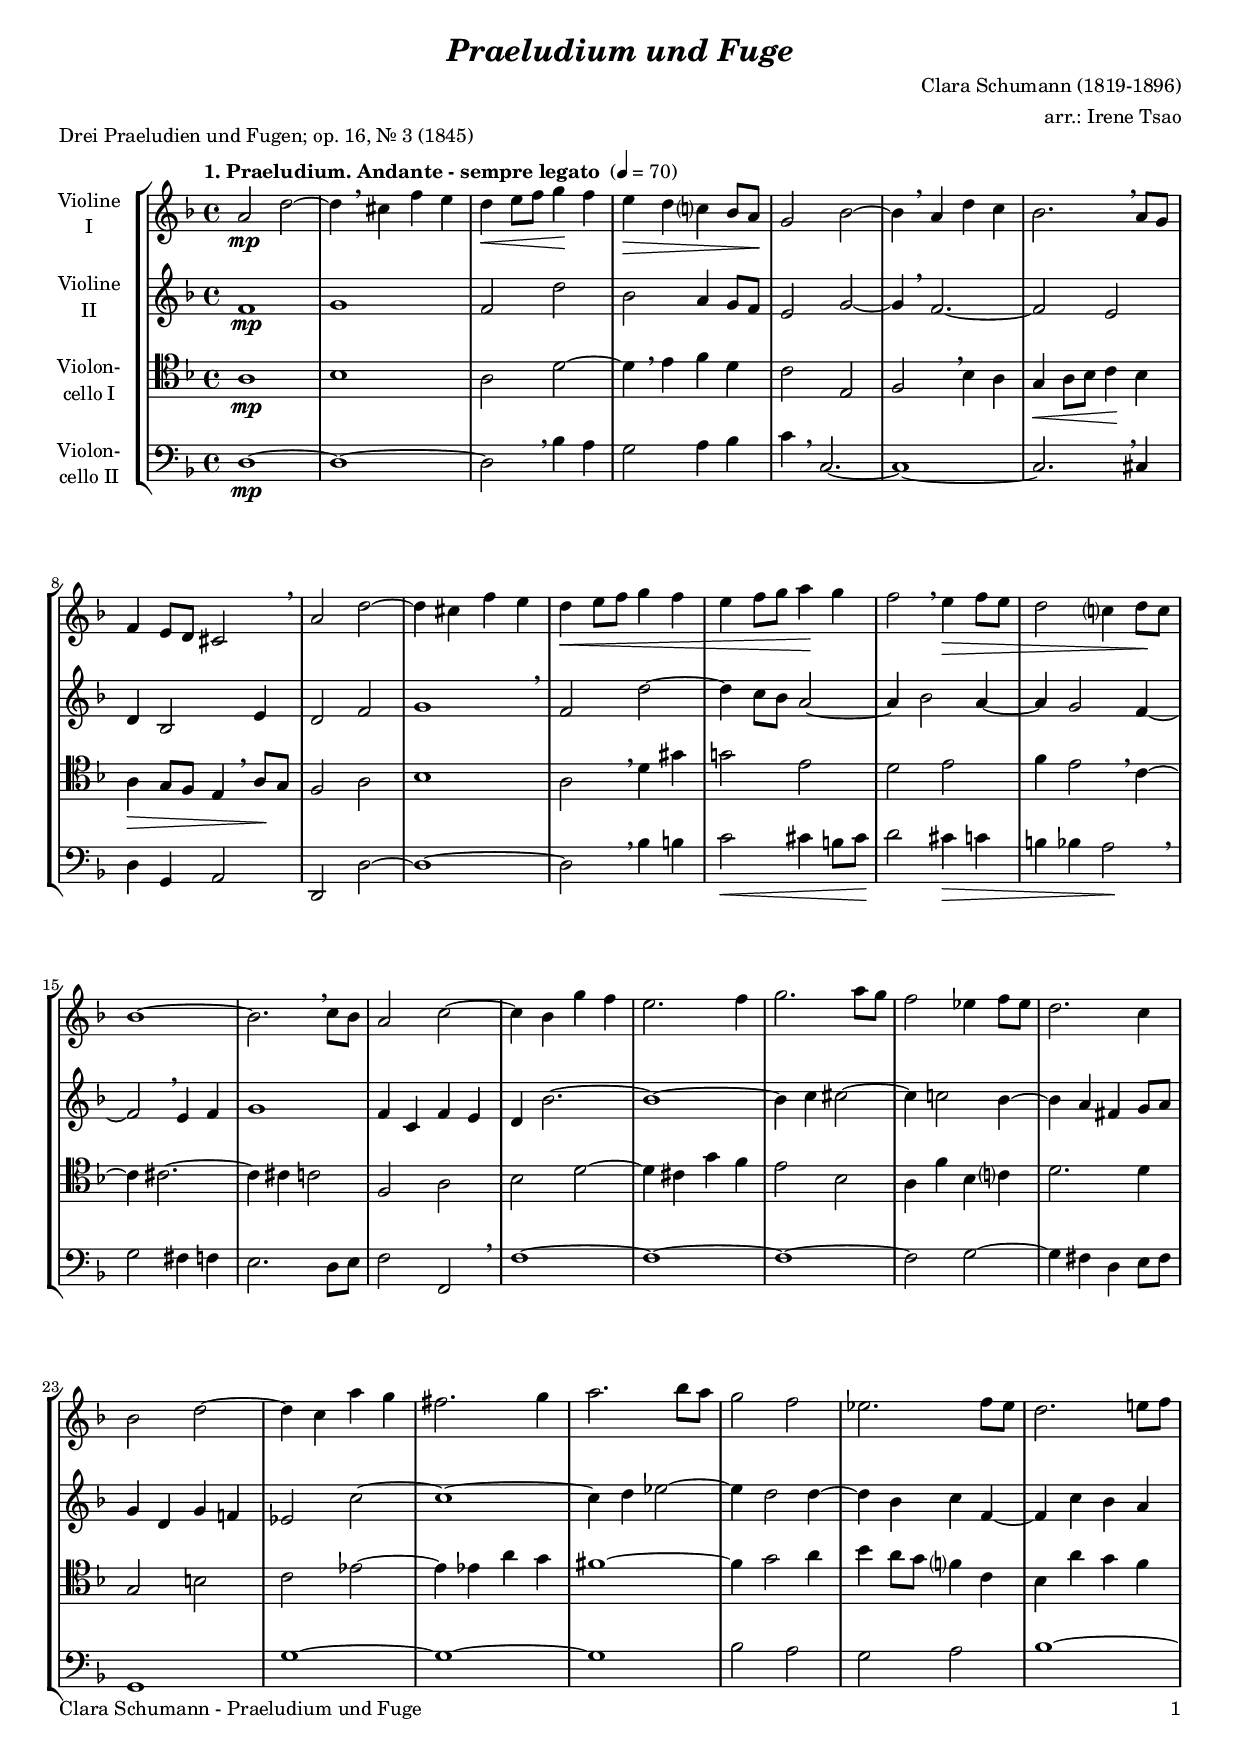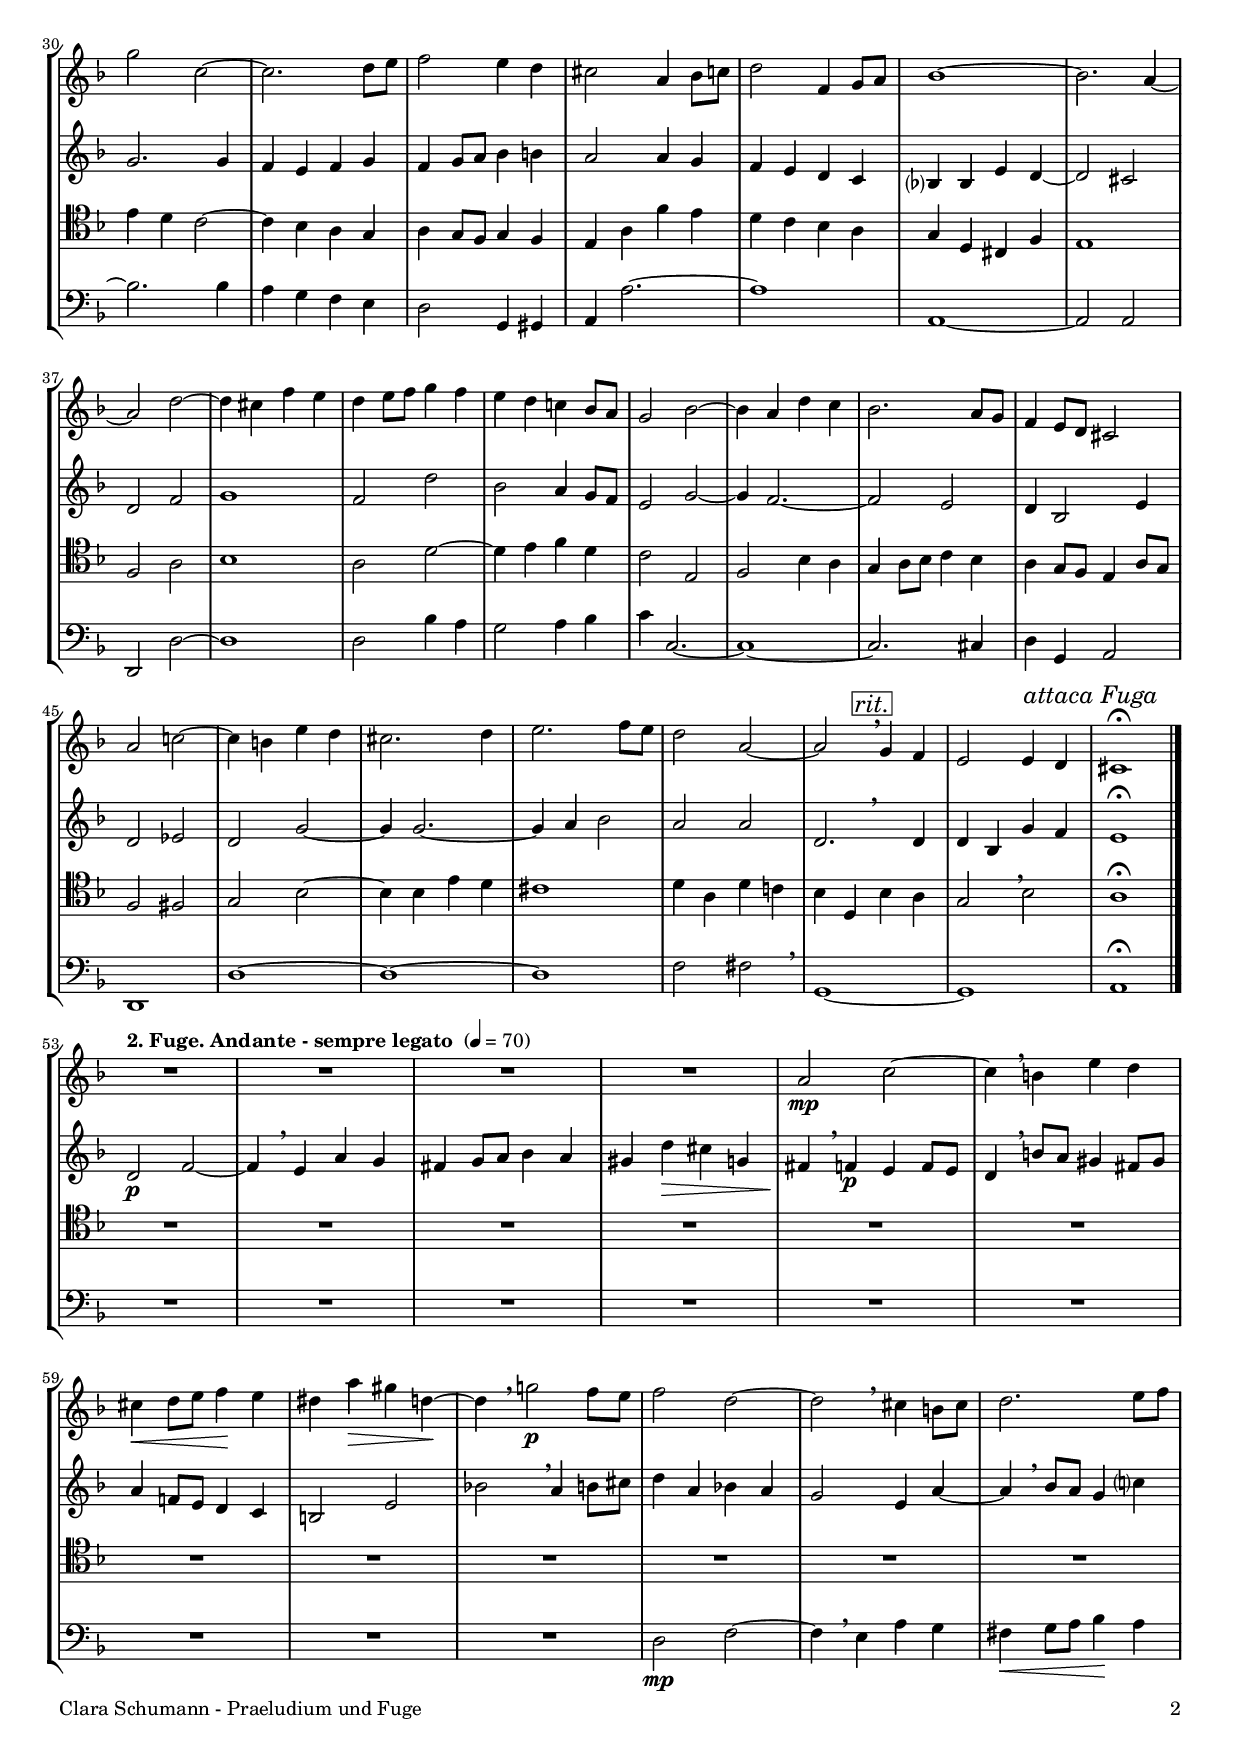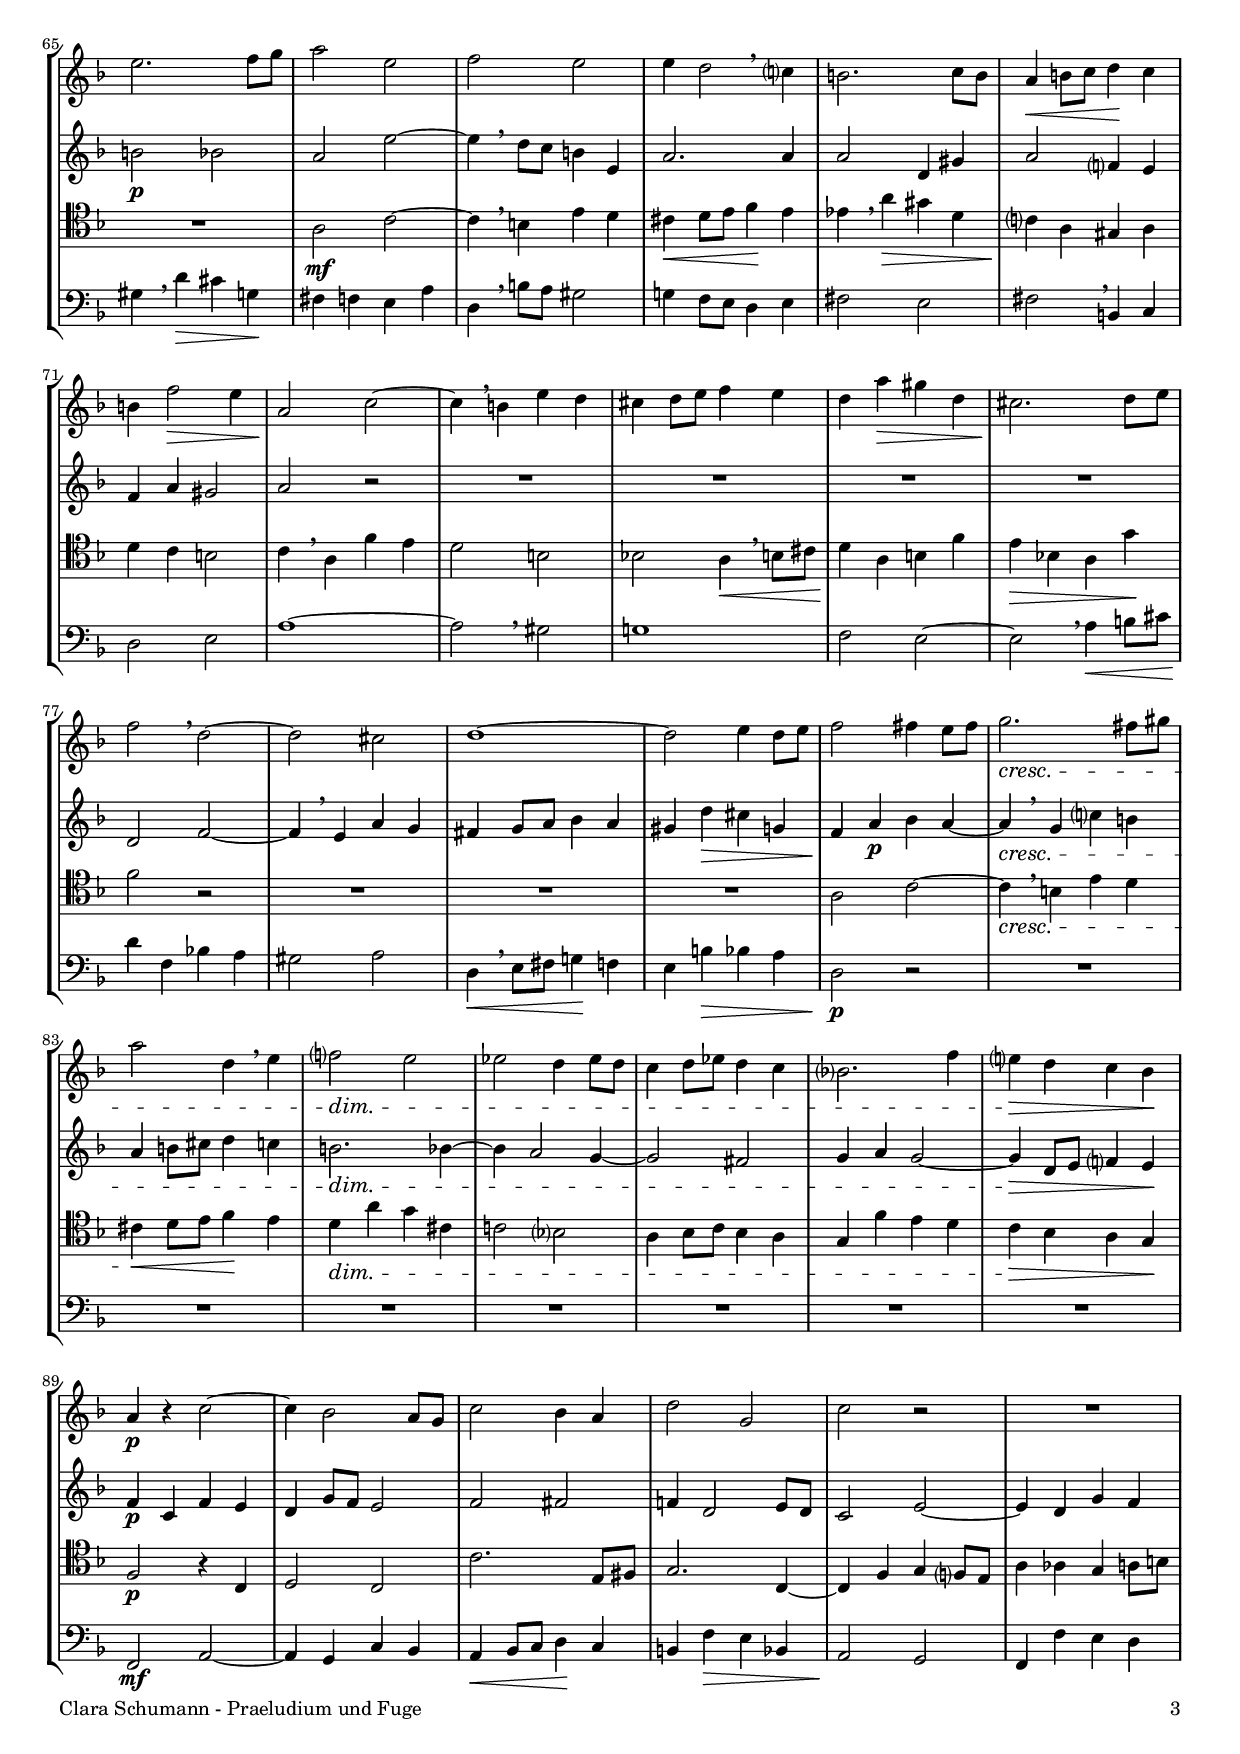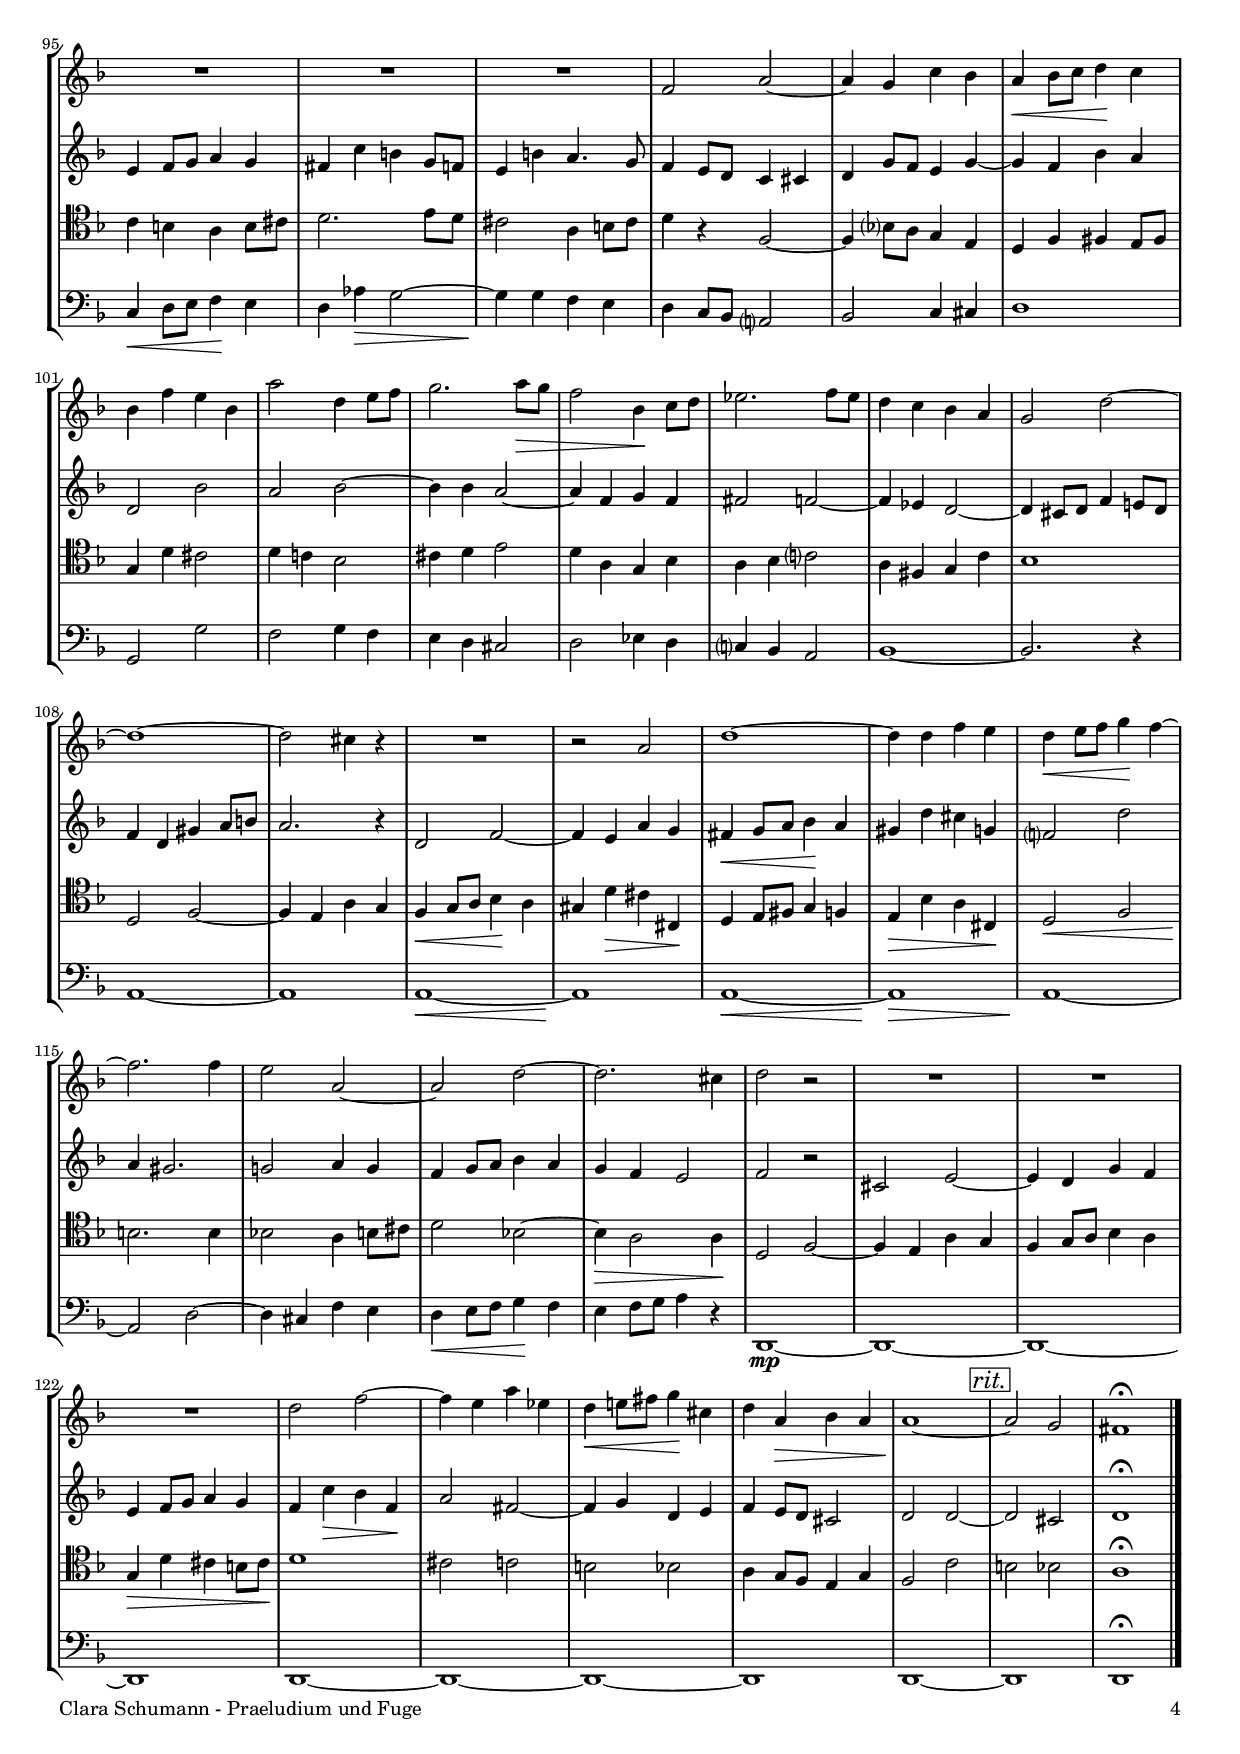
\version "2.18.2"
\include "deutsch.ly"
  
#(set-global-staff-size 17)

\header {
  title     = \markup \bold \italic "Praeludium und Fuge"
  composer  = "Clara Schumann (1819-1896)"
  arranger  = "arr.: Irene Tsao"
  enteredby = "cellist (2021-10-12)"
  piece     = "Drei Praeludien und Fugen; op. 16, Nr. 3 (1845)"
}

voiceconsts = {
  \key g \minor
  \time 4/4
  \clef "treble"
%  \numericTimeSignature
  \compressEmptyMeasures
  % Set default beaming for all staves
%  \set Timing.beamExceptions = #'()
%  \set Timing.baseMoment     = #(ly:make-moment 1 4)
%  \set Timing.beatStructure  = #'(1 1 1 1)
}

micl = "clarinet"
mifl = "flute"
miob = "oboe"
mifh = "french horn"
misx = "tenor sax"
mist = "string ensemble 1"
misz = "string ensemble 2"
miba = "cello"
%miba = "pizzicato strings"

atfu = \mark \markup \italic "attaca Fuga"
echo = \markup \italic "(Echo)"
rit  = \mark \markup \box \italic "rit."
solo = \markup \italic "Solo"
tutt = \markup \italic "Tutti"

introa = {        \tempo "1. Praeludium. Andante - sempre legato " 4=70 }
introb = { \break \tempo "2. Fuge. Andante - sempre legato " 4=70 }

va = \relative c'' {
  \voiceconsts 

  \introa
  d2\mp g~
  g4 \breathe fis b a
  g\< a8 b c4\! b
  a\> g f? es8 d\!
  c2 es~
  es4 \breathe d g f

  es2. \breathe d8 c
  b4 a8 g fis2 \breathe
  d' g~
  g4 fis b a
  g\< a8 b c4 b
  a b8 c d4\! c

  b2 \breathe a4\> b8 a
  g2 f?4 g8\! f
  es1~
  es2. \breathe f8 es
  d2 f~
  f4 es c' b

  a2. b4
  c2. d8 c
  b2 as4 b8 as
  g2. f4
  es2 g~
  g4 f d' c

  h2. c4
  d2. es8 d
  c2 b
  as2. b8 as
  g2. a!8 b
  c2 f,~

  f2. g8 a
  b2 a4 g
  fis2 d4 es8 f
  g2 b,4 c8 d
  es1~
  es2. d4~

  d2 g~
  g4 fis b a
  g a8 b c4 b
  a g f! es8 d
  c2 es~
  es4 d g f

  es2. d8 c
  b4 a8 g fis2
  d' f!~
  f4 e a g
  fis2. g4
  a2. b8 a

  g2 d~
  d \breathe c4 \rit b
  a2 a4 g \atfu
  fis1\fermata \bar "|."

  \introb
  R1*4
  d'2\mp f~
  f4 \breathe e a g
  fis\< g8 a b4\! a
  gis d'\> cis g!~\!
  g \breathe c!2\p b8 a

  b2 g~
  g \breathe fis4 e8 fis
  g2. a8 b
  a2. b8 c
  d2 a
  b a

  a4 g2 \breathe f?4
  e2. f8 e
  d4\< e8 f g4\! f
  e b'2\> a4
  d,2\! f~
  f4 \breathe e a g

  fis g8 a b4 a
  g d'\> cis g
  fis2.\! g8 a
  b2 \breathe g~
  g fis
  g1~

  g2 a4 g8 a
  b2 h4 a8 h
  c2.\cresc h8 cis
  d2 g,4 \breathe a
  b?2\dim a
  as g4 as8 g

  f4 g8 as g4 f
  es?2. b'4
  a?\> g f es\!
  d\p r f2~
  f4 es2 d8 c
  f2 es4 d

  g2 c,
  f r
  R1*4
  b,2 d~
  d4 c f es
  d\< es8 f g4\! f

  es b' a es
  d'2 g,4 a8 b
  c2. d8\> c
  b2 es,4\! f8 g
  as2. b8 as
  g4 f es d

  c2 g'~
  g1~
  g2 fis4 r
  R1
  r2 d
  g1~
  g4 g b a

  g\< a8 b c4\! b~
  b2. b4
  a2 d,~
  d g~
  g2. fis4
  g2 r
  R1*3

  g2 b~
  b4 a d as
  g\< a!8 h c4\! fis,
  g d\> es d
  d1~\! \rit
  d2 c
  h1\fermata \bar "|."
}

vb = \relative c'' {
  \voiceconsts 

  \introa
  b1\mp
  c
  b2 g'
  es d4 c8 b
  a2 c~
  c4 \breathe b2.~

  b2 a
  g4 es2 a4
  g2 b
  c1 \breathe
  b2 g'~
  g4 f8 es d2~

  d4 es2 d4~
  d c2 b4~
  b2 \breathe a4 b
  c1
  b4 f b a
  g es'2.~

  es1~
  es4 f fis2~
  fis4 f2 es4~
  es d h c8 d
  c4 g c b!
  as2 f'~

  f1~
  f4 g as2~
  as4 g2 g4~
  g es f b,~
  b f' es d
  c2. c4

  b a b c
  b c8 d es4 e
  d2 d4 c
  b a g f
  es? es a g~
  g2 fis

  g b
  c1
  b2 g'
  es d4 c8 b
  a2 c~
  c4 b2.~

  b2 a
  g4 es2 a4
  g2 as
  g c~
  c4 c2.~
  c4 d es2

  d d
  g,2. \breathe \rit g4
  g es c' b \atfu
  a1\fermata \bar "|."

  \introb
  g2\p b~
  b4 \breathe a d c
  h c8 d es4 d
  cis g'\> fis c
  h\! \breathe b\p a b8 a

  g4 \breathe e'8 d cis4 h8 cis
  d4 b!8 a g4 f
  e2 a
  es'! \breathe d4 e8 fis
  g4 d es! d
  c2 a4 d~
  d \breathe es8 d c4 f?
  e2\p es

  d a'~
  a4 \breathe g8 f e4 a,
  d2. d4
  d2 g,4 cis
  d2 b?4 a
  b d cis2
  d r

  R1*4
  g,2 b~
  b4 \breathe a d c
  h c8 d es4 d
  cis g'\> fis c
  b\! d\p es d~
  d\cresc \breathe c f? e

  d e8 fis g4 f
  e2.\dim es4~
  es d2 c4~
  c2 h
  c4 d c2~
  c4\> g8 a b?4 a\!

  b\p f b a
  g c8 b a2
  b h
  b!4 g2 a8 g
  f2 a~
  a4 g c b
  a b8 c d4 c

  h f' e c8 b
  a4 e' d4. c8
  b4 a8 g f4 fis
  g c8 b a4 c~
  c b es d
  g,2 es'
  d es~

  es4 es d2~
  d4 b c b
  h2 b~
  b4 as g2~
  g4 fis8 g b4 a!8 g
  b4 g cis d8 e
  d2. r4

  g,2 b~
  b4 a d c
  h\< c8 d es4\! d
  cis g' fis c
  b?2 g'
  d4 cis2.

  c!2 d4 c
  b c8 d es4 d
  c b a2
  b r
  fis a~
  a4 g c b
  a b8 c d4 c

  b f'\> es b\!
  d2 h~
  h4 c g a
  b a8 g fis2
  g g~ \rit
  g fis
  g1\fermata \bar "|."
}

vc = \relative c' {
  \voiceconsts 
  \clef "tenor"
  
  \introa
  d1\mp
  es
  d2 g~
  g4 \breathe a b g
  f2 a,
  b \breathe es4 d

  c\< d8 es f4\! es
  d\> c8 b a4 \breathe d8\! c
  b2 d
  es1
  d2 \breathe g4 cis
  c!2 a

  g a
  b4 a2 \breathe f4~
  f fis2.~
  fis4 fis f2
  b, d
  es g~

  g4 fis c' b
  a2 es
  d4 b' es, f?
  g2. g4
  c,2 e
  f as2~

  as4 as d c
  h1~
  h4 c2 d4
  es d8 c b?4 f
  es d' c b
  a g f2~

  f4 es d c
  d c8 b c4 b
  a d b' a
  g f es d
  c g fis b
  a1

  b2 d
  es1
  d2 g~
  g4 a b g
  f2 a,
  b es4 d

  c d8 es f4 es
  d c8 b a4 d8 c
  b2 h
  c es~
  es4 es a g
  fis1

  g4 d g f!
  es g, es' \rit d
  c2 \breathe es \atfu
  d1\fermata \bar "|."

  \introb
  R1*13
  d2\mf f~
  f4 \breathe e a g
  fis\< g8 a b4\! a
  as \breathe d\> cis g
  f?\! d cis d

  g f e2
  f4 \breathe d b' a
  g2 e
  es! d4\< \breathe e8 fis
  g4\! d e b'
  a\> es! d c'\!
  b2 r
  R1*3

  d,2 f~
  f4\cresc \breathe e a g
  fis\< g8 a b4\! a
  g\dim d' c fis,
  f!2 es?
  d4 es8 f es4 d

  c b' a g
  f\> es d c\!
  b2\p r4 f
  g2 f
  f'2. a,8 h
  c2. f,4~
  f b c b?8 a

  d4 des c d8 e
  f4 e d e8 fis
  g2. a8 g
  fis2 d4 e8 fis
  g4 r b,2~
  b4 es?8 d c4 a

  g b h a8 h
  c4 g' fis2
  g4 f! es2
  fis4 g a2
  g4 d c es
  d es f?2

  d4 h c f
  es1
  g,2 b~
  b4 a d c
  b\< c8 d es4\! d
  cis g'\> fis fis,\!
  g a8 h c4 b

  a\> es' d fis,\!
  g2\< b
  e2.\! e4
  es!2 d4 e8 fis
  g2 es!~
  es4\> d2 d4\!
  g,2 b~
  b4 a d c

  b c8 d es4 d
  c\> g' fis e8 fis\!
  g1
  fis2 f
  e es
  d4 c8 b a4 c
  b2 f' \rit
  e es
  d1\fermata \bar "|."
}

vd = \relative c' {
  \voiceconsts 
  \clef "bass"

  \introa
  g1~\mp
  g~
  g2 \breathe es'4 d
  c2 d4 es
  f \breathe f,2.~
  f1~

  f2. \breathe fis4
  g c, d2
  g, g'~
  g1~
  g2 \breathe es'4 e
  f2\< fis4 e8 fis\!

  g2 fis4\> f
  e es d2\! \breathe
  c h4 b
  a2. g8 a
  b2 b, \breathe
  b'1~

  b~
  b~
  b2 c~
  c4 h g a8 h
  c,1
  c'~

  c~
  c
  es2 d
  c d
  es1~
  es2. es4

  d c b a
  g2 c,4 cis
  d d'2.~
  d1
  d,~
  d2 d

  g, g'~
  g1
  g2 es'4 d
  c2 d4 es
  f f,2.~
  f1~

  f2. fis4
  g c, d2
  g,1
  g'~
  g~
  g

  b2 h \breathe
  c,1~
  c \atfu
  d\fermata \bar "|."

  \introb
  R1*9
  g2\mp b~
  b4 \breathe a d c
  h\< c8 d es4\! d
  cis \breathe g'\> fis c\!

  h b a d
  g, \breathe e'8 d cis2
  c!4 b8 a g4 a
  h2 a
  h \breathe e,4 f
  g2 a

  d1~
  d2 \breathe cis
  c!1
  b2 a~
  a \breathe d4\< e8 fis
  g4\! b, es! d
  cis2 d

  g,4\< \breathe a8 h c!4\! b
  a e'\> es d
  g,2\!\p r
  R1*7
  b,2\mf d~
  d4 c f es
  d\< es8 f g4\! f

  e b'\> a es
  d2\! c
  b4 b' a g
  f\< g8 a b4\! a
  g des'\> c2~
  c4\! c b a
  g f8 es d?2

  es f4 fis
  g1
  c,2 c'
  b c4 b
  a g fis2
  g as4 g
  f? es d2

  es1~
  es2. r4
  d1~
  d
  d~\<
  d\!
  d~\<
  d\!\>

  d~\!
  d2 g~
  g4 fis b a
  g\< a8 b c4\! b
  a b8 c d4 r

  g,,1~\mp
  g~
  g~
  g
  g~
  g~
  g~
  g
  g~ \rit
  g
  g\fermata \bar "|."
}


music = \new StaffGroup <<
      \new Staff {
	\set Staff.midiInstrument = \mist
	\set Staff.instrumentName = \markup \center-column { "Violine" "I" }
	\transpose g d { \va }
      }

      \new Staff {
	\set Staff.midiInstrument = \mist
	\set Staff.instrumentName = \markup \center-column { "Violine" "II" }
	\transpose g d { \vb }
      }

      \new Staff {
	\set Staff.midiInstrument = \misz
	\set Staff.instrumentName = \markup \center-column { "Violon-" "cello I" }
	\transpose g d { \vc }
      }

      \new Staff {
	\set Staff.midiInstrument = \miba
	\set Staff.instrumentName = \markup \center-column { "Violon-" "cello II" }
	\transpose g d { \vd }
      }
>>

\book {
   \paper {
    print-page-number = ##t
    print-first-page-number = ##t
    ragged-last-bottom = ##f
    oddHeaderMarkup = \markup \null
    evenHeaderMarkup = \markup \null
    oddFooterMarkup = \markup {
      \fill-line {
        \on-the-fly #print-page-number-check-first
        "Clara Schumann - Praeludium und Fuge" \fromproperty #'page:page-number-string
      }
    }
    evenFooterMarkup = \oddFooterMarkup
  } \score {
    \music
    \layout {}
  }

  \score {
    \unfoldRepeats \music

    \midi {
      \context {
        \Score
      }
    }
  }
}